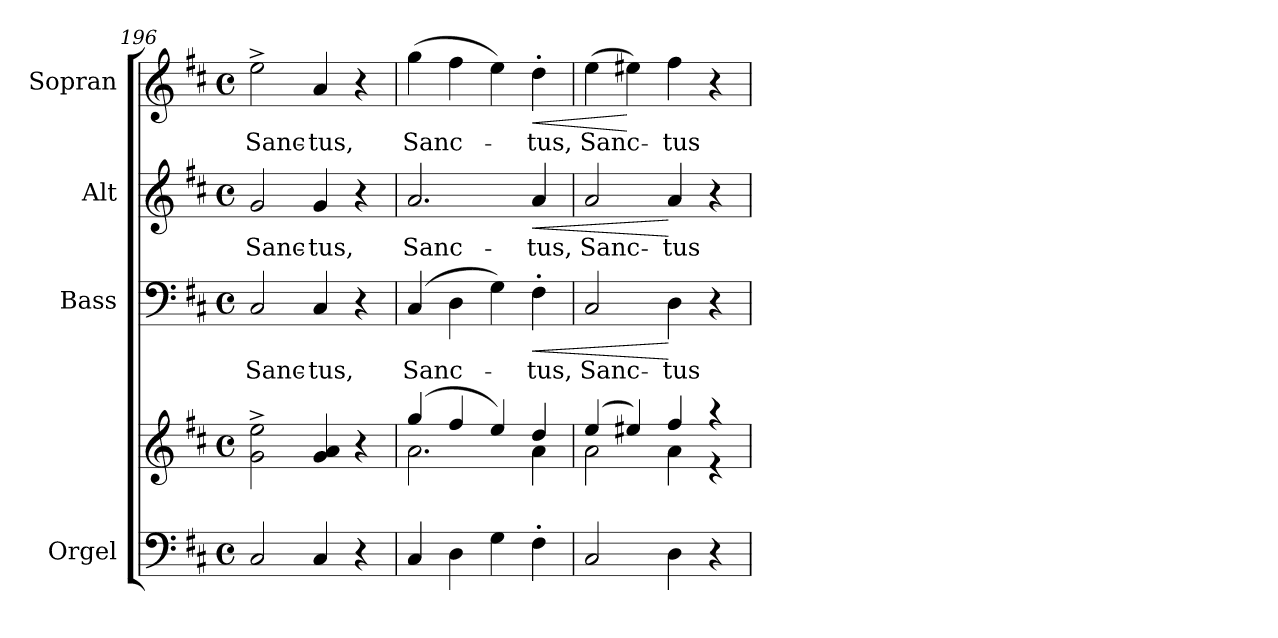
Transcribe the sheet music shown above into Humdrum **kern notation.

**kern	**kern	**kern	**text	**dynam	**kern	**text	**dynam	**kern	**text	**dynam
*part4	*part4	*part3	*part3	*part3	*part2	*part2	*part2	*part1	*part1	*part1
*staff5	*staff4	*staff3	*staff3	*staff3	*staff2	*staff2	*staff2	*staff1	*staff1	*staff1
*I"Orgel	*	*I"Bass	*	*	*I"Alt	*	*	*I"Sopran	*	*
*	*	*I'B.	*	*	*I'A.	*	*	*I'S.	*	*
*clefF4	*clefG2	*clefF4	*	*	*clefG2	*	*	*clefG2	*	*
*k[f#c#]	*k[f#c#]	*k[f#c#]	*	*	*k[f#c#]	*	*	*k[f#c#]	*	*
*D:	*D:	*D:	*	*	*D:	*	*	*D:	*	*
*M4/4	*M4/4	*M4/4	*	*	*M4/4	*	*	*M4/4	*	*
*met(c)	*met(c)	*met(c)	*	*	*met(c)	*	*	*met(c)	*	*
=196	=196	=196	=196	=196	=196	=196	=196	=196	=196	=196
!	!	!	!LO:LY:b	!	!	!LO:LY:b	!	!	!LO:LY:b	!
2C#/	2g\^> 2ee\^>	2C#/	Sanc-	.	2g/	Sanc-	.	2ee^>\	Sanc-	.
!	!	!	!LO:LY:b	!	!	!LO:LY:b	!	!	!LO:LY:b	!
4C#/	4g/ 4a/	4C#/	-tus,	.	4g/	-tus,	.	4a/	-tus,	.
4r	4r	4r	.	.	4r	.	.	4r	.	.
=197	=197	=197	=197	=197	=197	=197	=197	=197	=197	=197
*	*^	*	*	*	*	*	*	*	*	*
!	!	!	!	!LO:LY:b	!	!	!LO:LY:b	!	!	!LO:LY:b	!
4C#/	(4gg/	2.a\	(4C#/	Sanc-	.	2.a/	Sanc-	.	(>4gg\	Sanc-	.
4D\	4ff#/	.	4D\	.	.	.	.	.	4ff#\	.	.
4G\	4ee/)	.	4G\)	.	.	.	.	.	4ee\)	.	.
!	!	!	!	!LO:LY:b	!LO:HP:b	!	!LO:LY:b	!LO:HP:b	!	!LO:LY:b	!LO:HP:b
4F#'>\	4dd/	4a\	4F#'>\	-tus,	<	4a/	-tus,	<	4dd'>\	-tus,	<
=198	=198	=198	=198	=198	=198	=198	=198	=198	=198	=198	=198
!	!	!	!	!LO:LY:b	!	!	!LO:LY:b	!	!	!LO:LY:b	!
2C#/	(4ee/	2a\	2C#/	Sanc-	.	2a/	Sanc-	.	(>4ee\	Sanc-	.
.	4ee#X/)	.	.	.	.	.	.	.	4ee#X\)	.	[
!	!	!	!	!LO:LY:b	!	!	!LO:LY:b	!	!	!LO:LY:b	!
4D\	4ff#/	4a\	4D\	-tus	[	4a/	-tus	[	4ff#\	-tus	.
4r	4r	4r	4r	.	.	4r	.	.	4r	.	.
*	*v	*v	*	*	*	*	*	*	*	*	*
=	=	=	=	=	=	=	=	=	=	=
*-	*-	*-	*-	*-	*-	*-	*-	*-	*-	*-
